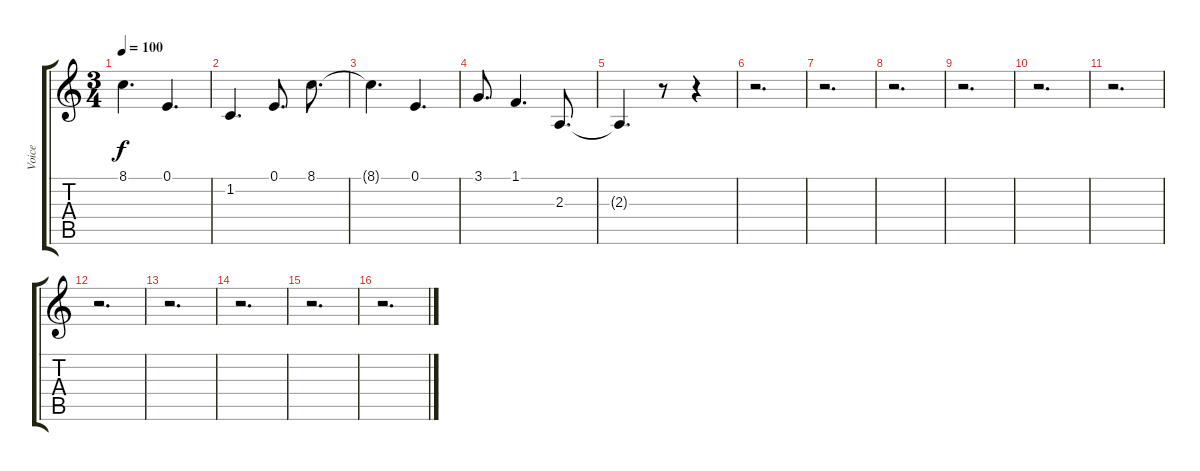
\track ("Voice" "Voice") {instrument clarinet}
\staff {score tabs}
\tuning (E4 B3 G3 D3 A2 E2) {hide}
\ts (3 4)
\tempo 100
\clef g2
\ks c
8.1.4{d dy f} 0.1.4{d} |
1.2.4{d} 0.1.8{d} 8.1.8{d} |
8.1{t}.4{d} 0.1.4{d} |
3.1.8{d} 1.1.4{d} 2.3.8{d} |
2.3{t}.4{d} r.8 r.4 |
r.2{d} |
r.2{d} |
r.2{d} |
r.2{d} |
r.2{d} |
r.2{d} |
r.2{d} |
r.2{d} |
r.2{d} |
r.2{d} |
r.2{d}
